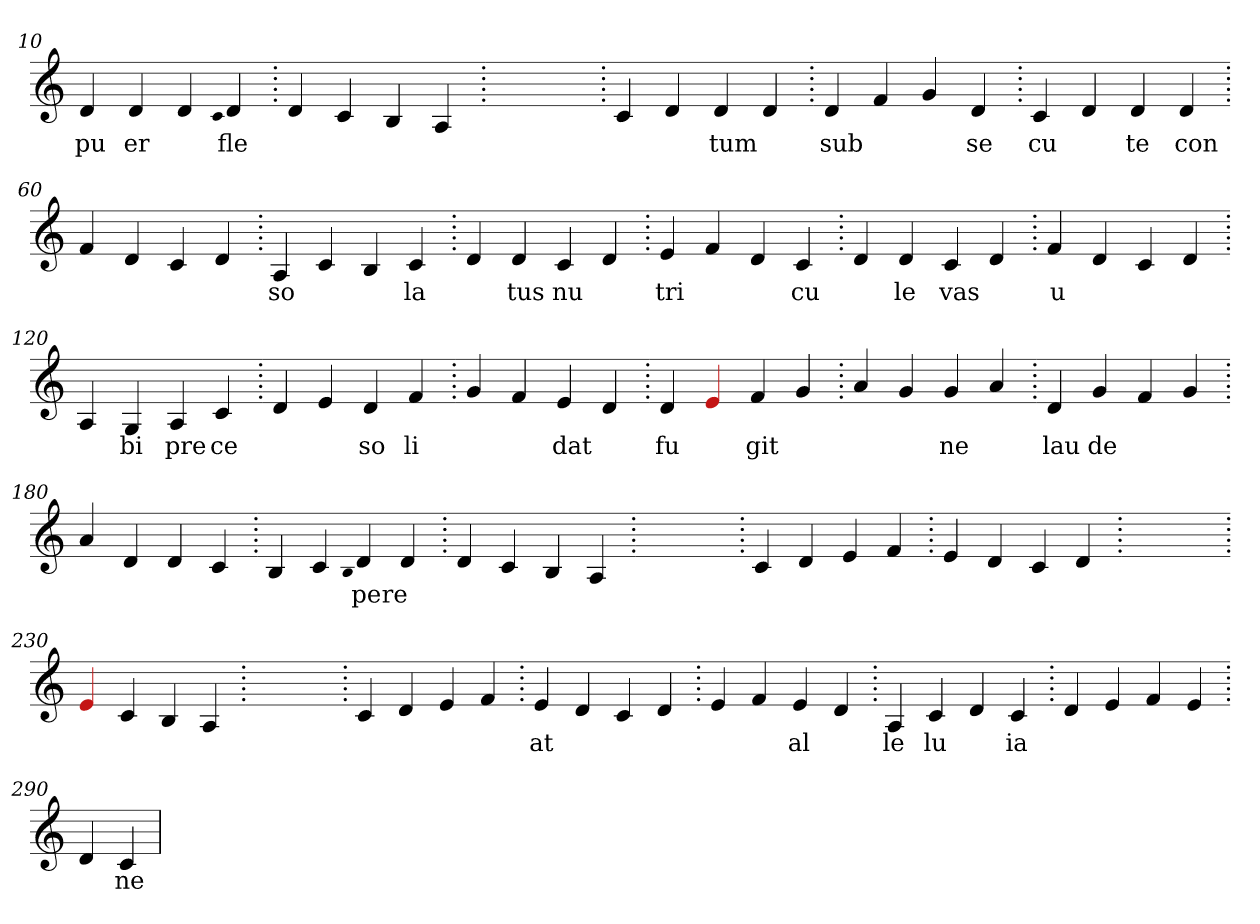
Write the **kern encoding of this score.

**kern	**text
*part1	*part1
*staff1	*staff1
*clefG2	*
=10.	=10.
4d	pu
4d	er
4d	.
qqc	.
4d	fle
=20.	=20.
4d	.
4c	.
4B	.
4A	.
=30.	=30.
1ryy	.
=30.	=30.
4c	.
4d	.
4d	tum
4d	.
=40.	=40.
4d	sub
4f	.
4g	.
4d	se
=50.	=50.
4c	cu
4d	.
4d	te
4d	con
=60.	=60.
4f	.
4d	.
4c	.
4d	.
=70.	=70.
4A	so
4c	.
4B	.
4c	la
=80.	=80.
4d	.
4d	tus
4c	nu
4d	.
=90.	=90.
4e	tri
4f	.
4d	.
4c	cu
=100.	=100.
4d	.
4d	le
4c	vas
4d	.
=110.	=110.
4f	u
4d	.
4c	.
4d	.
=120.	=120.
4A	.
4G	bi
4A	pre
4c	ce
=130.	=130.
4d	.
4e	.
4d	so
4f	li
=140.	=140.
4g	.
4f	.
4e	dat
4d	.
=150.	=150.
4d	fu
4Re	.
4f	git
4g	.
=160.	=160.
4a	.
4g	.
4g	ne
4a	.
=170.	=170.
4d	lau
4g	de
4f	.
4g	.
=180.	=180.
4a	.
4d	.
4d	.
4c	.
=190.	=190.
4B	.
4c	.
qqB	.
4d	pe
4d	re
=200.	=200.
4d	.
4c	.
4B	.
4A	.
=210.	=210.
1ryy	.
=210.	=210.
4c	.
4d	.
4e	.
4f	.
=220.	=220.
4e	.
4d	.
4c	.
4d	.
=230.	=230.
1ryy	.
=230.	=230.
4Re	.
4c	.
4B	.
4A	.
=240.	=240.
1ryy	.
=240.	=240.
4c	.
4d	.
4e	.
4f	.
=250.	=250.
4e	at
4d	.
4c	.
4d	.
=260.	=260.
4e	.
4f	.
4e	al
4d	.
=270.	=270.
4A	le
4c	lu
4d	.
4c	ia
=280.	=280.
4d	.
4e	.
4f	.
4e	.
=290.	=290.
4d	.
4c	ne
=	=
*-	*-
